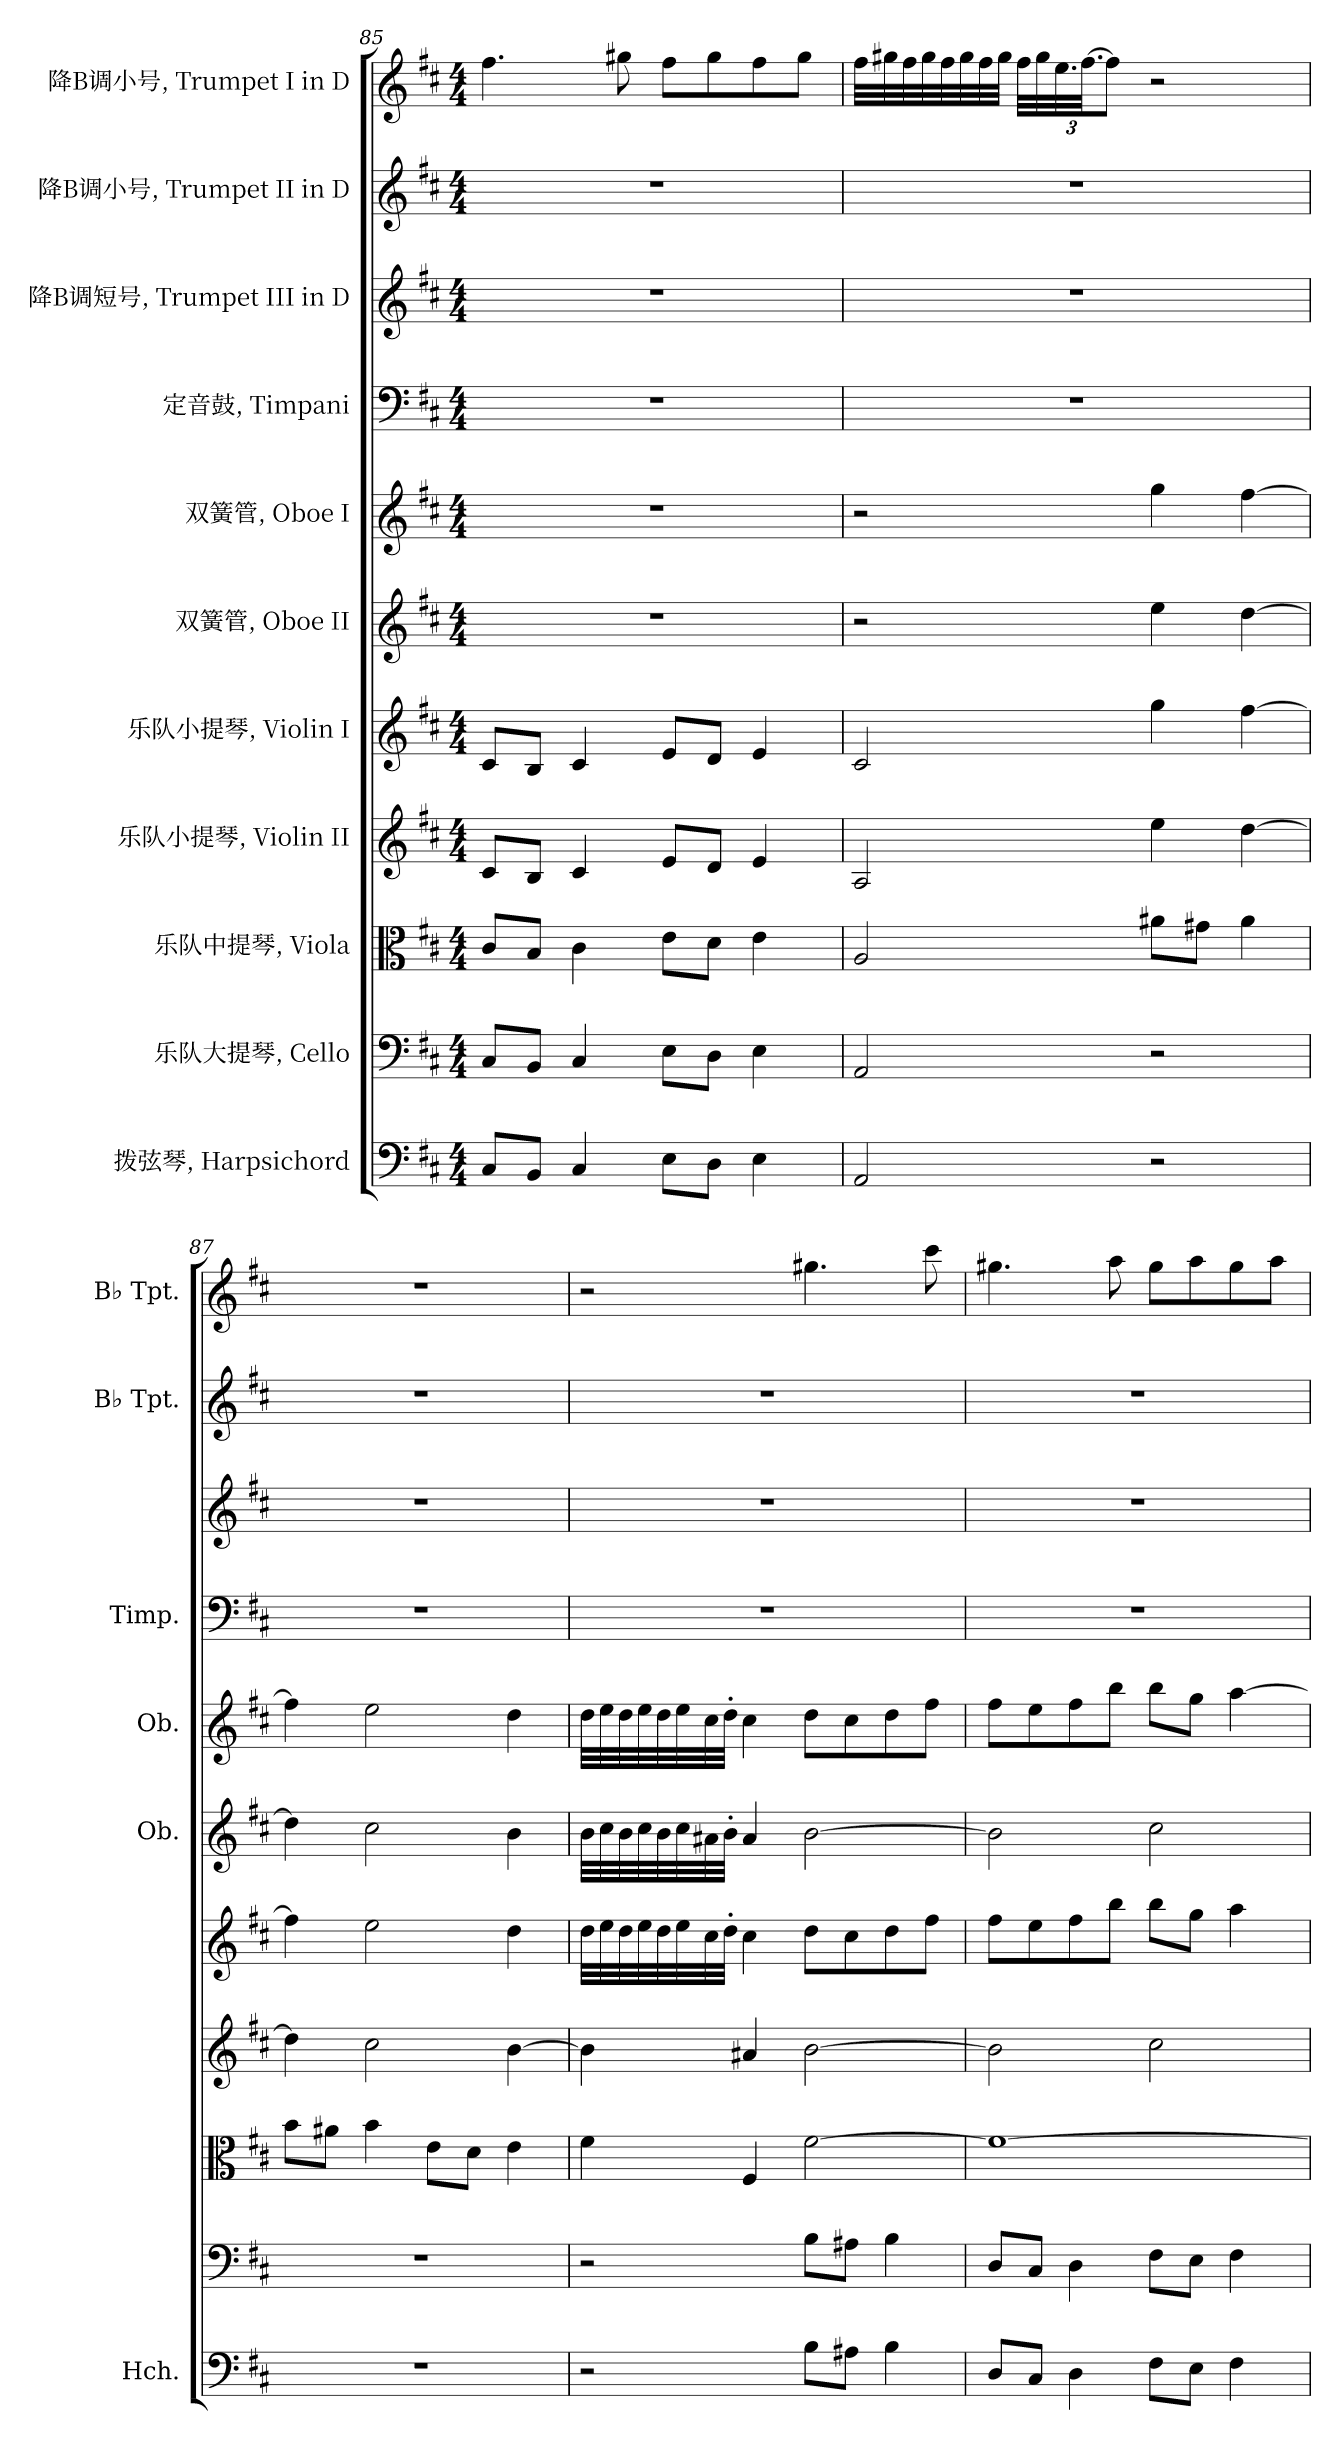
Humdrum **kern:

**kern	**kern	**kern	**kern	**kern	**kern	**kern	**kern	**kern	**kern	**kern
*part11	*part10	*part9	*part8	*part7	*part6	*part5	*part4	*part3	*part2	*part1
*staff11	*staff10	*staff9	*staff8	*staff7	*staff6	*staff5	*staff4	*staff3	*staff2	*staff1
*I"拨弦琴, Harpsichord	*I"乐队大提琴, Cello	*I"乐队中提琴, Viola	*I"乐队小提琴, Violin II	*I"乐队小提琴, Violin I	*I"双簧管, Oboe II	*I"双簧管, Oboe I	*I"定音鼓, Timpani	*I"降B调短号, Trumpet III in D	*I"降B调小号, Trumpet II in D	*I"降B调小号, Trumpet I in D
*I'Hch.	*	*	*	*	*I'Ob.	*I'Ob.	*I'Timp.	*	*I'B♭ Tpt.	*I'B♭ Tpt.
*clefF4	*clefF4	*clefC3	*clefG2	*clefG2	*clefG2	*clefG2	*clefF4	*clefG2	*clefG2	*clefG2
*	*	*	*	*	*	*	*	*ITrd1c2	*ITrd1c2	*ITrd1c2
*k[f#c#]	*k[f#c#]	*k[f#c#]	*k[f#c#]	*k[f#c#]	*k[f#c#]	*k[f#c#]	*k[f#c#]	*k[]	*k[]	*k[]
*M4/4	*M4/4	*M4/4	*M4/4	*M4/4	*M4/4	*M4/4	*M4/4	*M4/4	*M4/4	*M4/4
=85	=85	=85	=85	=85	=85	=85	=85	=85	=85	=85
8C#/L	8C#/L	8c#/L	8c#/L	8c#/L	1r	1r	1r	1r	1r	4.ee\
8BB/J	8BB/J	8B/J	8B/J	8B/J	.	.	.	.	.	.
4C#/	4C#/	4c#\	4c#/	4c#/	.	.	.	.	.	.
.	.	.	.	.	.	.	.	.	.	8ff#X\
8E\L	8E\L	8e\L	8e/L	8e/L	.	.	.	.	.	8ee\L
8D\J	8D\J	8d\J	8d/J	8d/J	.	.	.	.	.	8ff#\
4E\	4E\	4e\	4e/	4e/	.	.	.	.	.	8ee\
.	.	.	.	.	.	.	.	.	.	8ff#\J
!!LO:PB:g=z
=86	=86	=86	=86	=86	=86	=86	=86	=86	=86	=86
2AA/	2AA/	2A/	2A/	2c#/	2r	2r	1r	1r	1r	32ee\LLL
.	.	.	.	.	.	.	.	.	.	32ff#X\
.	.	.	.	.	.	.	.	.	.	32ee\
.	.	.	.	.	.	.	.	.	.	32ff#\
.	.	.	.	.	.	.	.	.	.	32ee\
.	.	.	.	.	.	.	.	.	.	32ff#\
.	.	.	.	.	.	.	.	.	.	32ee\
.	.	.	.	.	.	.	.	.	.	32ff#\JJJ
.	.	.	.	.	.	.	.	.	.	32ee\LLL
.	.	.	.	.	.	.	.	.	.	32ff#\
*	*	*	*	*	*	*	*	*	*	*Xbrackettup
.	.	.	.	.	.	.	.	.	.	48.dd\
.	.	.	.	.	.	.	.	.	.	[48.ee\JJ
.	.	.	.	.	.	.	.	.	.	8ee\J]
2r	2r	8a#X\L	4ee\	4gg\	4ee\	4gg\	.	.	.	2r
.	.	8g#X\J	.	.	.	.	.	.	.	.
.	.	4a#\	[4dd\	[4ff#\	[4dd\	[4ff#\	.	.	.	.
=87	=87	=87	=87	=87	=87	=87	=87	=87	=87	=87
1r	1r	8b\L	4dd\]	4ff#\]	4dd\]	4ff#\]	1r	1r	1r	1r
.	.	8a#X\J	.	.	.	.	.	.	.	.
.	.	4b\	2cc#\	2ee\	2cc#\	2ee\	.	.	.	.
.	.	8e\L	.	.	.	.	.	.	.	.
.	.	8d\J	.	.	.	.	.	.	.	.
.	.	4e\	[4b\	4dd\	4b\	4dd\	.	.	.	.
=88	=88	=88	=88	=88	=88	=88	=88	=88	=88	=88
2r	2r	4f#\	4b\]	32dd\LLL	32b\LLL	32dd\LLL	1r	1r	1r	2r
.	.	.	.	32ee\	32cc#\	32ee\	.	.	.	.
.	.	.	.	32dd\	32b\	32dd\	.	.	.	.
.	.	.	.	32ee\	32cc#\	32ee\	.	.	.	.
.	.	.	.	32dd\	32b\	32dd\	.	.	.	.
.	.	.	.	32ee\	32cc#\	32ee\	.	.	.	.
.	.	.	.	32cc#\	32a#X\	32cc#\	.	.	.	.
.	.	.	.	32dd'\JJJ	32b'\JJJ	32dd'\JJJ	.	.	.	.
.	.	4F#/	4a#X/	4cc#\	4a#/	4cc#\	.	.	.	.
8B\L	8B\L	[2f#\	[2b\	8dd\L	[2b\	8dd\L	.	.	.	4.ff#X\
8A#X\J	8A#X\J	.	.	8cc#\	.	8cc#\	.	.	.	.
4B\	4B\	.	.	8dd\	.	8dd\	.	.	.	.
.	.	.	.	8ff#\J	.	8ff#\J	.	.	.	8bb\
!!LO:PB:g=z
=89	=89	=89	=89	=89	=89	=89	=89	=89	=89	=89
8D/L	8D/L	1f#_	2b\]	8ff#\L	2b\]	8ff#\L	1r	1r	1r	4.ff#X\
8C#/J	8C#/J	.	.	8ee\	.	8ee\	.	.	.	.
4D\	4D\	.	.	8ff#\	.	8ff#\	.	.	.	.
.	.	.	.	8bb\J	.	8bb\J	.	.	.	8gg\
8F#\L	8F#\L	.	2cc#\	8bb\L	2cc#\	8bb\L	.	.	.	8ff#\L
8E\J	8E\J	.	.	8gg\J	.	8gg\J	.	.	.	8gg\
4F#\	4F#\	.	.	4aa\	.	[4aa\	.	.	.	8ff#\
.	.	.	.	.	.	.	.	.	.	8gg\J
=	=	=	=	=	=	=	=	=	=	=
*-	*-	*-	*-	*-	*-	*-	*-	*-	*-	*-
